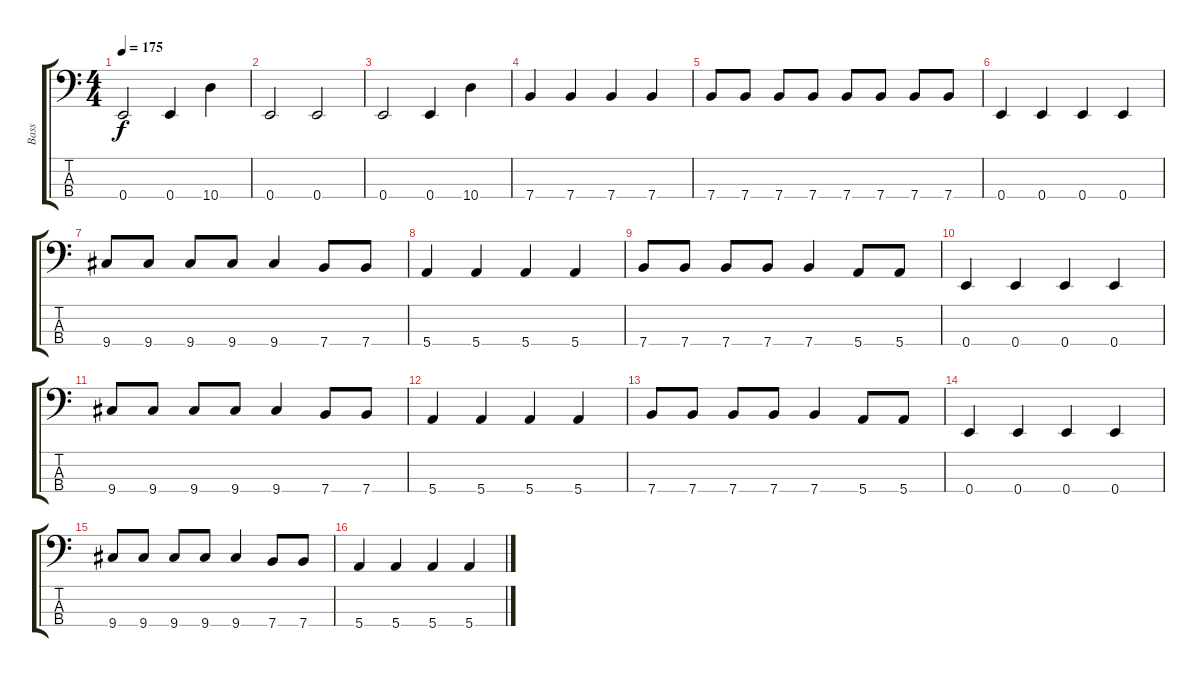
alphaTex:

\track ("Bass" "Bass") {instrument electricbasspick}
\staff {score tabs}
\tuning (G2 D2 A1 E1) {hide}
\ts (4 4)
\tempo 175
\clef f4
\ks c
0.4.2{dy f} 0.4.4 10.4.4 |
0.4.2 0.4.2 |
0.4.2 0.4.4 10.4.4 |
7.4.4 7.4.4 7.4.4 7.4.4 |
7.4.8 7.4.8 7.4.8 7.4.8 7.4.8 7.4.8 7.4.8 7.4.8 |
0.4.4 0.4.4 0.4.4 0.4.4 |
9.4.8 9.4.8 9.4.8 9.4.8 9.4.4 7.4.8 7.4.8 |
5.4.4 5.4.4 5.4.4 5.4.4 |
7.4.8 7.4.8 7.4.8 7.4.8 7.4.4 5.4.8 5.4.8 |
0.4.4 0.4.4 0.4.4 0.4.4 |
9.4.8 9.4.8 9.4.8 9.4.8 9.4.4 7.4.8 7.4.8 |
5.4.4 5.4.4 5.4.4 5.4.4 |
7.4.8 7.4.8 7.4.8 7.4.8 7.4.4 5.4.8 5.4.8 |
0.4.4 0.4.4 0.4.4 0.4.4 |
9.4.8 9.4.8 9.4.8 9.4.8 9.4.4 7.4.8 7.4.8 |
5.4.4 5.4.4 5.4.4 5.4.4
